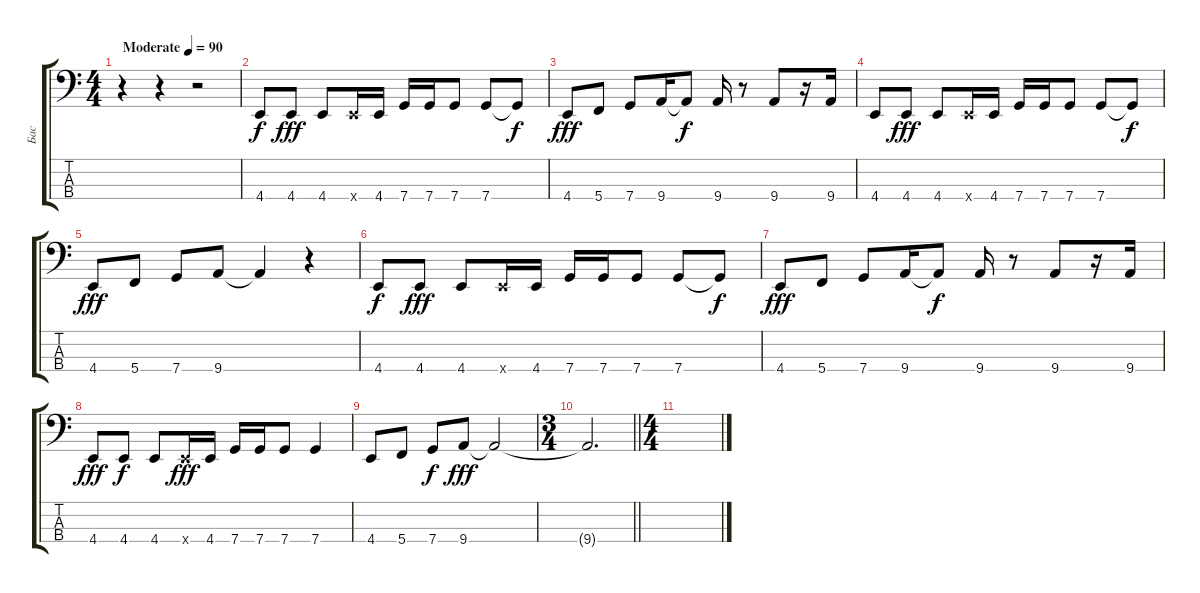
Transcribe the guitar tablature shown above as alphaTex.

\track ("Бас" "Бас") {instrument electricbassfinger}
\staff {score tabs}
\tuning (F2 C2 G1 C1) {hide}
\ts (4 4)
\tempo (90 "Moderate")
\clef f4
\ks c
r.4{dy f instrument electricbassfinger} r.4 r.2 |
4.4.8 4.4.8{dy fff} 4.4.8 4.4{x}.16 4.4.16 7.4.16 7.4.16 7.4.8 7.4.8 7.4{t}.8{dy f} |
4.4.8{dy fff} 5.4.8 7.4.8 9.4.16 9.4{t}.8{dy f} 9.4.16 r.8 9.4.8 r.16 9.4.16 |
4.4.8 4.4.8{dy fff} 4.4.8 4.4{x}.16 4.4.16 7.4.16 7.4.16 7.4.8 7.4.8 7.4{t}.8{dy f} |
4.4.8{dy fff} 5.4.8 7.4.8 9.4.8 9.4{t}.4 r.4 |
4.4.8{dy f} 4.4.8{dy fff} 4.4.8 4.4{x}.16 4.4.16 7.4.16 7.4.16 7.4.8 7.4.8 7.4{t}.8{dy f} |
4.4.8{dy fff} 5.4.8 7.4.8 9.4.16 9.4{t}.8{dy f} 9.4.16 r.8 9.4.8 r.16 9.4.16 |
4.4.8{dy fff} 4.4.8{dy f} 4.4.8 4.4{x}.16{dy fff} 4.4.16 7.4.16 7.4.16 7.4.8 7.4.4 |
4.4.8 5.4.8 7.4.8{dy f} 9.4.8{dy fff} 9.4{t}.2 |
\ts (3 4)
\barLineRight lightlight
9.4{t}.2{d} |
\ts (4 4)
